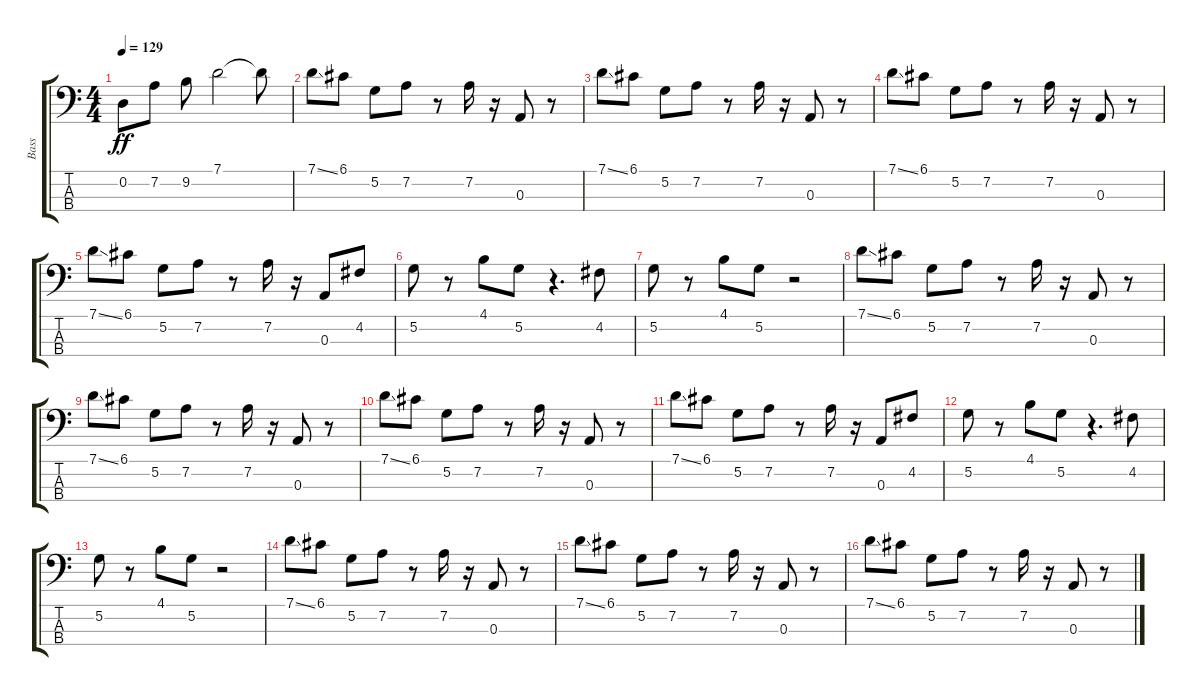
\track ("Bass" "Bass") {instrument fretlessbass}
\staff {score tabs}
\tuning (G2 D2 A1 E1) {hide}
\ts (4 4)
\tempo 129
\clef f4
\ks c
0.2.8{dy ff} 7.2.8 9.2.8 7.1.2 7.1{t}.8 |
7.1{ss}.8 6.1.8 5.2.8 7.2.8 r.8 7.2.16 r.16 0.3.8 r.8 |
7.1{ss}.8 6.1.8 5.2.8 7.2.8 r.8 7.2.16 r.16 0.3.8 r.8 |
7.1{ss}.8 6.1.8 5.2.8 7.2.8 r.8 7.2.16 r.16 0.3.8 r.8 |
7.1{ss}.8 6.1.8 5.2.8 7.2.8 r.8 7.2.16 r.16 0.3.8 4.2.8 |
5.2.8 r.8 4.1.8 5.2.8 r.4{d} 4.2.8 |
5.2.8 r.8 4.1.8 5.2.8 r.2 |
7.1{ss}.8 6.1.8 5.2.8 7.2.8 r.8 7.2.16 r.16 0.3.8 r.8 |
7.1{ss}.8 6.1.8 5.2.8 7.2.8 r.8 7.2.16 r.16 0.3.8 r.8 |
7.1{ss}.8 6.1.8 5.2.8 7.2.8 r.8 7.2.16 r.16 0.3.8 r.8 |
7.1{ss}.8 6.1.8 5.2.8 7.2.8 r.8 7.2.16 r.16 0.3.8 4.2.8 |
5.2.8 r.8 4.1.8 5.2.8 r.4{d} 4.2.8 |
5.2.8 r.8 4.1.8 5.2.8 r.2 |
7.1{ss}.8 6.1.8 5.2.8 7.2.8 r.8 7.2.16 r.16 0.3.8 r.8 |
7.1{ss}.8 6.1.8 5.2.8 7.2.8 r.8 7.2.16 r.16 0.3.8 r.8 |
7.1{ss}.8 6.1.8 5.2.8 7.2.8 r.8 7.2.16 r.16 0.3.8 r.8
